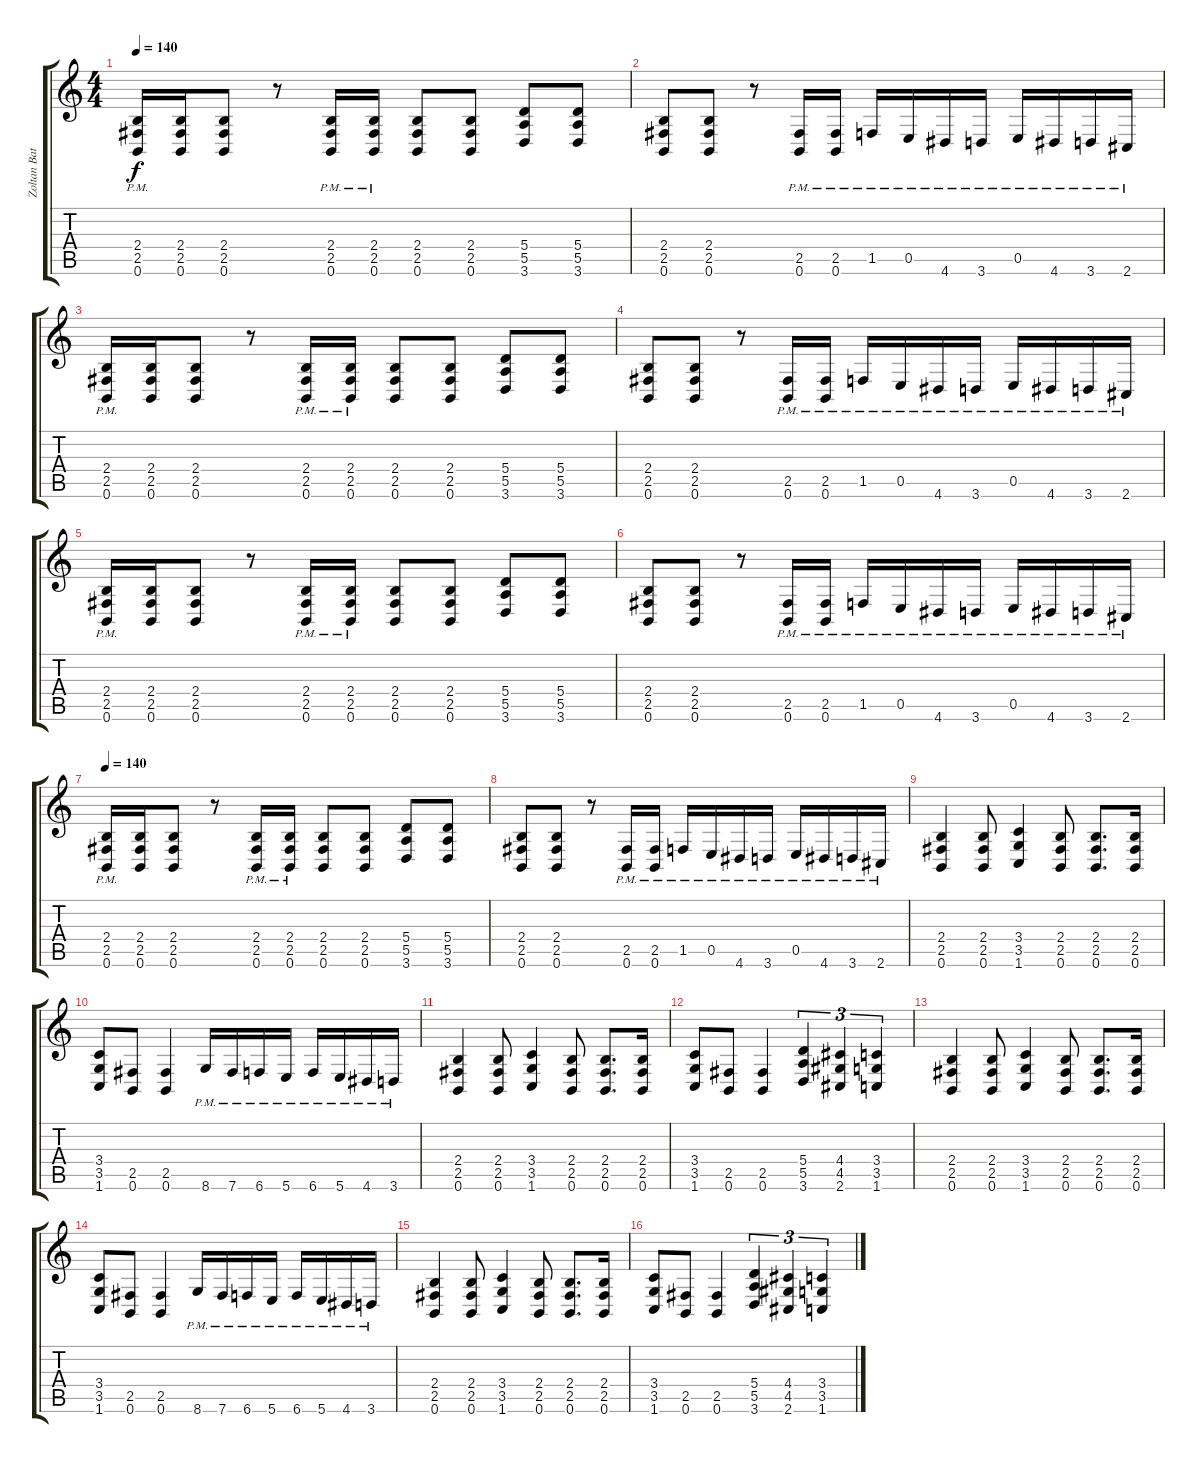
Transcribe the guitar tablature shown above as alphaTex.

\track ("Zoltan Bathory" "Zoltan Bat") {instrument distortionguitar}
\staff {score tabs}
\tuning (B3 Gb3 D3 A2 E2 B1) {hide}
\ts (4 4)
\tempo 140
\clef g2
\ks c
(2.4{pm} 2.5{pm} 0.6{pm}).16{dy f} (2.4 2.5 0.6).16 (2.4 2.5 0.6).8 r.8 (2.4{pm} 2.5{pm} 0.6{pm}).16 (2.4{pm} 2.5{pm} 0.6{pm}).16 (2.4 2.5 0.6).8 (2.4 2.5 0.6).8 (5.4 5.5 3.6).8 (5.4 5.5 3.6).8 |
(2.4 2.5 0.6).8 (2.4 2.5 0.6).8 r.8 (2.5{pm} 0.6{pm}).16 (2.5{pm} 0.6{pm}).16 1.5{pm}.16 0.5{pm}.16 4.6{pm}.16 3.6{pm}.16 0.5{pm}.16 4.6{pm}.16 3.6{pm}.16 2.6{pm}.16 |
(2.4{pm} 2.5{pm} 0.6{pm}).16 (2.4 2.5 0.6).16 (2.4 2.5 0.6).8 r.8 (2.4{pm} 2.5{pm} 0.6{pm}).16 (2.4{pm} 2.5{pm} 0.6{pm}).16 (2.4 2.5 0.6).8 (2.4 2.5 0.6).8 (5.4 5.5 3.6).8 (5.4 5.5 3.6).8 |
(2.4 2.5 0.6).8 (2.4 2.5 0.6).8 r.8 (2.5{pm} 0.6{pm}).16 (2.5{pm} 0.6{pm}).16 1.5{pm}.16 0.5{pm}.16 4.6{pm}.16 3.6{pm}.16 0.5{pm}.16 4.6{pm}.16 3.6{pm}.16 2.6{pm}.16 |
(2.4{pm} 2.5{pm} 0.6{pm}).16 (2.4 2.5 0.6).16 (2.4 2.5 0.6).8 r.8 (2.4{pm} 2.5{pm} 0.6{pm}).16 (2.4{pm} 2.5{pm} 0.6{pm}).16 (2.4 2.5 0.6).8 (2.4 2.5 0.6).8 (5.4 5.5 3.6).8 (5.4 5.5 3.6).8 |
(2.4 2.5 0.6).8 (2.4 2.5 0.6).8 r.8 (2.5{pm} 0.6{pm}).16 (2.5{pm} 0.6{pm}).16 1.5{pm}.16 0.5{pm}.16 4.6{pm}.16 3.6{pm}.16 0.5{pm}.16 4.6{pm}.16 3.6{pm}.16 2.6{pm}.16 |
\tempo 140
(2.4{pm} 2.5{pm} 0.6{pm}).16 (2.4 2.5 0.6).16 (2.4 2.5 0.6).8 r.8 (2.4{pm} 2.5{pm} 0.6{pm}).16 (2.4{pm} 2.5{pm} 0.6{pm}).16 (2.4 2.5 0.6).8 (2.4 2.5 0.6).8 (5.4 5.5 3.6).8 (5.4 5.5 3.6).8 |
(2.4 2.5 0.6).8 (2.4 2.5 0.6).8 r.8 (2.5{pm} 0.6{pm}).16 (2.5{pm} 0.6{pm}).16 1.5{pm}.16 0.5{pm}.16 4.6{pm}.16 3.6{pm}.16 0.5{pm}.16 4.6{pm}.16 3.6{pm}.16 2.6{pm}.16 |
(2.4 2.5 0.6).4 (2.4 2.5 0.6).8 (3.4 3.5 1.6).4 (2.4 2.5 0.6).8 (2.4 2.5 0.6).8{d} (2.4 2.5 0.6).16 |
(3.4 3.5 1.6).8 (2.5 0.6).8 (2.5 0.6).4 8.6{pm}.16 7.6{pm}.16 6.6{pm}.16 5.6{pm}.16 6.6{pm}.16 5.6{pm}.16 4.6{pm}.16 3.6{pm}.16 |
(2.4 2.5 0.6).4 (2.4 2.5 0.6).8 (3.4 3.5 1.6).4 (2.4 2.5 0.6).8 (2.4 2.5 0.6).8{d} (2.4 2.5 0.6).16 |
(3.4 3.5 1.6).8 (2.5 0.6).8 (2.5 0.6).4 (5.4 5.5 3.6).4{tu (3 2)} (4.4 4.5 2.6).4{tu (3 2)} (3.4 3.5 1.6).4{tu (3 2)} |
(2.4 2.5 0.6).4 (2.4 2.5 0.6).8 (3.4 3.5 1.6).4 (2.4 2.5 0.6).8 (2.4 2.5 0.6).8{d} (2.4 2.5 0.6).16 |
(3.4 3.5 1.6).8 (2.5 0.6).8 (2.5 0.6).4 8.6{pm}.16 7.6{pm}.16 6.6{pm}.16 5.6{pm}.16 6.6{pm}.16 5.6{pm}.16 4.6{pm}.16 3.6{pm}.16 |
(2.4 2.5 0.6).4 (2.4 2.5 0.6).8 (3.4 3.5 1.6).4 (2.4 2.5 0.6).8 (2.4 2.5 0.6).8{d} (2.4 2.5 0.6).16 |
(3.4 3.5 1.6).8 (2.5 0.6).8 (2.5 0.6).4 (5.4 5.5 3.6).4{tu (3 2)} (4.4 4.5 2.6).4{tu (3 2)} (3.4 3.5 1.6).4{tu (3 2)}
